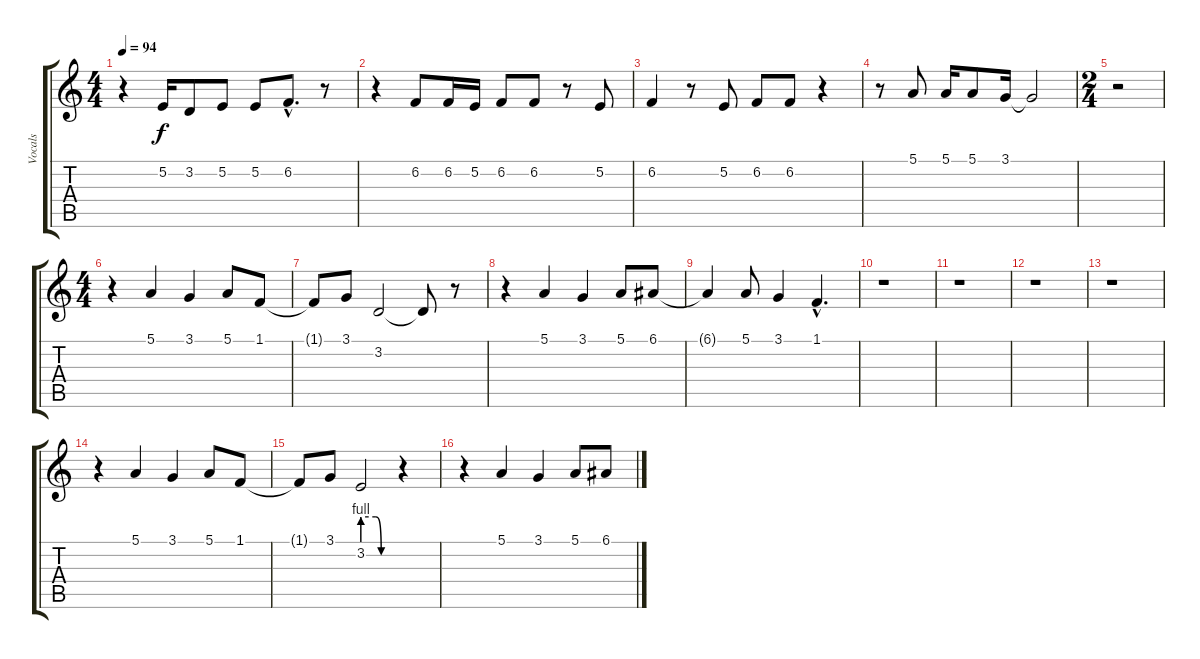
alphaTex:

\track ("Vocals" "Vocals") {instrument violin}
\staff {score tabs}
\tuning (E4 B3 G3 D3 A2 D2) {hide}
\ts (4 4)
\tempo 94
\clef g2
\ks c
r.4{dy f} 5.2.16 3.2.8 5.2.8 5.2.8 6.2{hac}.8{d} r.8 |
r.4 6.2.8 6.2.16 5.2.16 6.2.8 6.2.8 r.8 5.2.8 |
6.2.4 r.8 5.2.8 6.2.8 6.2.8 r.4 |
r.8 5.1.8 5.1.16 5.1.8 3.1.16 3.1{t}.2 |
\ts (2 4)
r.2 |
\ts (4 4)
r.4 5.1.4 3.1.4 5.1.8 1.1.8 |
1.1{t}.8 3.1.8 3.2.2 3.2{t}.8 r.8 |
r.4 5.1.4 3.1.4 5.1.8 6.1.8 |
6.1{t}.4 5.1.8 3.1.4 1.1{hac}.4{d} |
r.1 |
r.1 |
r.1 |
r.1 |
r.4 5.1.4 3.1.4 5.1.8 1.1.8 |
1.1{t}.8 3.1.8 3.2{be (custom 0 4 25 4 35 0 60 0)}.2 r.4 |
r.4 5.1.4 3.1.4 5.1.8 6.1.8
